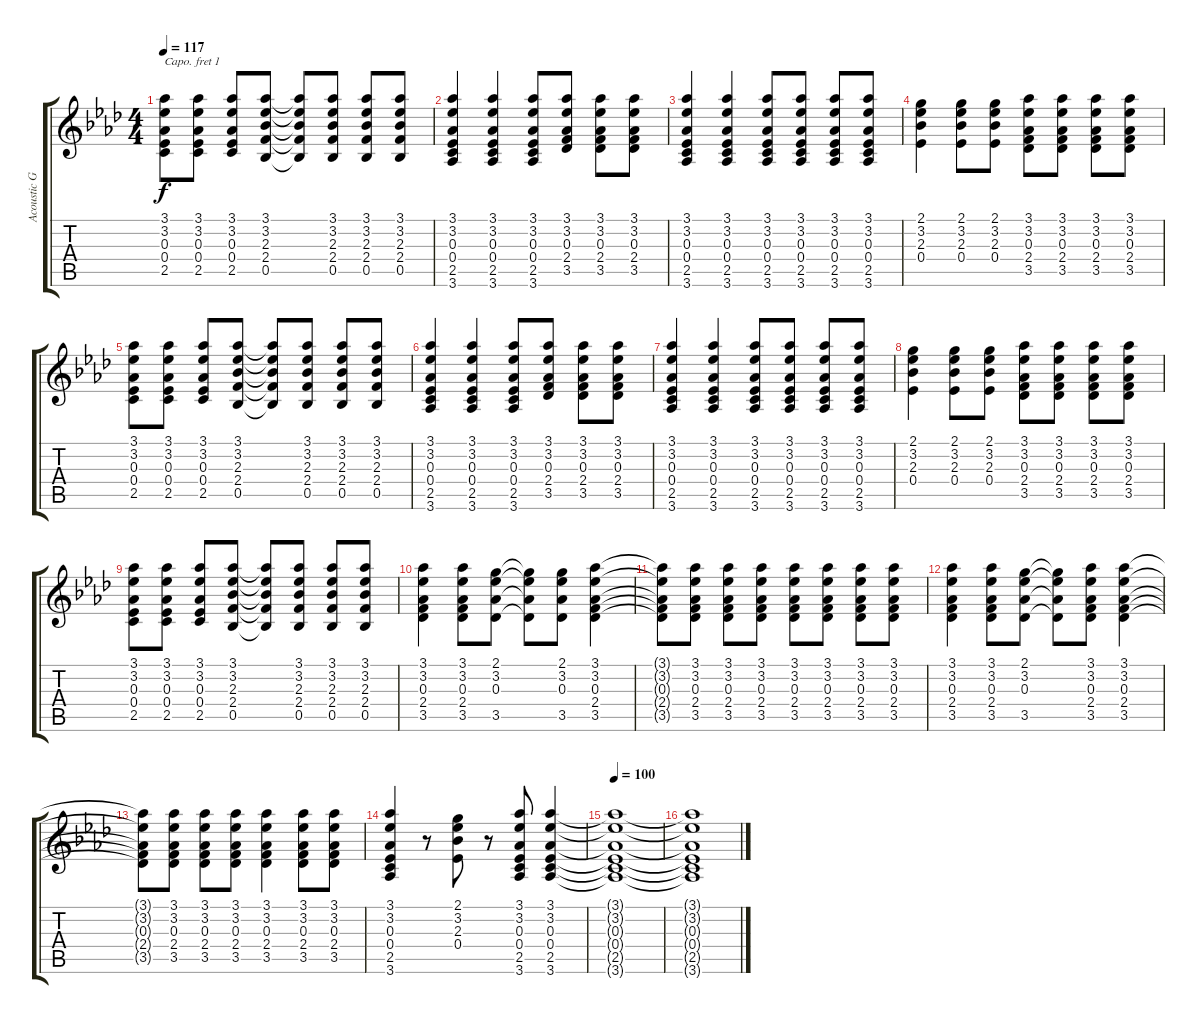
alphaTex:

\track ("Acoustic Guitar 2" "Acoustic G") {instrument acousticguitarsteel}
\staff {score tabs}
\capo 1
\tuning (E4 B3 G3 D3 A2 E2) {hide}
\ts (4 4)
\tempo 117
\clef g2
\ks ab
(3.1 3.2 0.3 0.4 2.5).8{dy f} (3.1 3.2 0.3 0.4 2.5).8 (3.1 3.2 0.3 0.4 2.5).8 (3.1 3.2 2.3 2.4 0.5).8 (3.1{t} 3.2{t} 2.3{t} 2.4{t} 0.5{t}).8 (3.1 3.2 2.3 2.4 0.5).8 (3.1 3.2 2.3 2.4 0.5).8 (3.1 3.2 2.3 2.4 0.5).8 |
(3.1 3.2 0.3 0.4 2.5 3.6).4 (3.1 3.2 0.3 0.4 2.5 3.6).4 (3.1 3.2 0.3 0.4 2.5 3.6).8 (3.1 3.2 0.3 2.4 3.5).8 (3.1 3.2 0.3 2.4 3.5).8 (3.1 3.2 0.3 2.4 3.5).8 |
(3.1 3.2 0.3 0.4 2.5 3.6).4 (3.1 3.2 0.3 0.4 2.5 3.6).4 (3.1 3.2 0.3 0.4 2.5 3.6).8 (3.1 3.2 0.3 0.4 2.5 3.6).8 (3.1 3.2 0.3 0.4 2.5 3.6).8 (3.1 3.2 0.3 0.4 2.5 3.6).8 |
(2.1 3.2 2.3 0.4).4 (2.1 3.2 2.3 0.4).8 (2.1 3.2 2.3 0.4).8 (3.1 3.2 0.3 2.4 3.5).8 (3.1 3.2 0.3 2.4 3.5).8 (3.1 3.2 0.3 2.4 3.5).8 (3.1 3.2 0.3 2.4 3.5).8 |
(3.1 3.2 0.3 0.4 2.5).8 (3.1 3.2 0.3 0.4 2.5).8 (3.1 3.2 0.3 0.4 2.5).8 (3.1 3.2 2.3 2.4 0.5).8 (3.1{t} 3.2{t} 2.3{t} 2.4{t} 0.5{t}).8 (3.1 3.2 2.3 2.4 0.5).8 (3.1 3.2 2.3 2.4 0.5).8 (3.1 3.2 2.3 2.4 0.5).8 |
(3.1 3.2 0.3 0.4 2.5 3.6).4 (3.1 3.2 0.3 0.4 2.5 3.6).4 (3.1 3.2 0.3 0.4 2.5 3.6).8 (3.1 3.2 0.3 2.4 3.5).8 (3.1 3.2 0.3 2.4 3.5).8 (3.1 3.2 0.3 2.4 3.5).8 |
(3.1 3.2 0.3 0.4 2.5 3.6).4 (3.1 3.2 0.3 0.4 2.5 3.6).4 (3.1 3.2 0.3 0.4 2.5 3.6).8 (3.1 3.2 0.3 0.4 2.5 3.6).8 (3.1 3.2 0.3 0.4 2.5 3.6).8 (3.1 3.2 0.3 0.4 2.5 3.6).8 |
(2.1 3.2 2.3 0.4).4 (2.1 3.2 2.3 0.4).8 (2.1 3.2 2.3 0.4).8 (3.1 3.2 0.3 2.4 3.5).8 (3.1 3.2 0.3 2.4 3.5).8 (3.1 3.2 0.3 2.4 3.5).8 (3.1 3.2 0.3 2.4 3.5).8 |
(3.1 3.2 0.3 0.4 2.5).8 (3.1 3.2 0.3 0.4 2.5).8 (3.1 3.2 0.3 0.4 2.5).8 (3.1 3.2 2.3 2.4 0.5).8 (3.1{t} 3.2{t} 2.3{t} 2.4{t} 0.5{t}).8 (3.1 3.2 2.3 2.4 0.5).8 (3.1 3.2 2.3 2.4 0.5).8 (3.1 3.2 2.3 2.4 0.5).8 |
(3.1 3.2 0.3 2.4 3.5).4 (3.1 3.2 0.3 2.4 3.5).8 (2.1 3.2 0.3 3.5).8 (2.1{t} 3.2{t} 0.3{t} 3.5{t}).8 (2.1 3.2 0.3 3.5).8 (3.1 3.2 0.3 2.4 3.5).4 |
(3.1{t} 3.2{t} 0.3{t} 2.4{t} 3.5{t}).8 (3.1 3.2 0.3 2.4 3.5).8 (3.1 3.2 0.3 2.4 3.5).8 (3.1 3.2 0.3 2.4 3.5).8 (3.1 3.2 0.3 2.4 3.5).8 (3.1 3.2 0.3 2.4 3.5).8 (3.1 3.2 0.3 2.4 3.5).8 (3.1 3.2 0.3 2.4 3.5).8 |
(3.1 3.2 0.3 2.4 3.5).4 (3.1 3.2 0.3 2.4 3.5).8 (2.1 3.2 0.3 3.5).8 (2.1{t} 3.2{t} 0.3{t} 3.5{t}).8 (3.1 3.2 0.3 2.4 3.5).8 (3.1 3.2 0.3 2.4 3.5).4 |
(3.1{t} 3.2{t} 0.3{t} 2.4{t} 3.5{t}).8 (3.1 3.2 0.3 2.4 3.5).8 (3.1 3.2 0.3 2.4 3.5).8 (3.1 3.2 0.3 2.4 3.5).8 (3.1 3.2 0.3 2.4 3.5).4 (3.1 3.2 0.3 2.4 3.5).8 (3.1 3.2 0.3 2.4 3.5).8 |
(3.1 3.2 0.3 0.4 2.5 3.6).4 r.8 (2.1 3.2 2.3 0.4).8 r.8 (3.1 3.2 0.3 0.4 2.5 3.6).8 (3.1 3.2 0.3 0.4 2.5 3.6).4 |
\tempo 100
(3.1{t} 3.2{t} 0.3{t} 0.4{t} 2.5{t} 3.6{t}).1 |
(3.1{t} 3.2{t} 0.3{t} 0.4{t} 2.5{t} 3.6{t}).1
